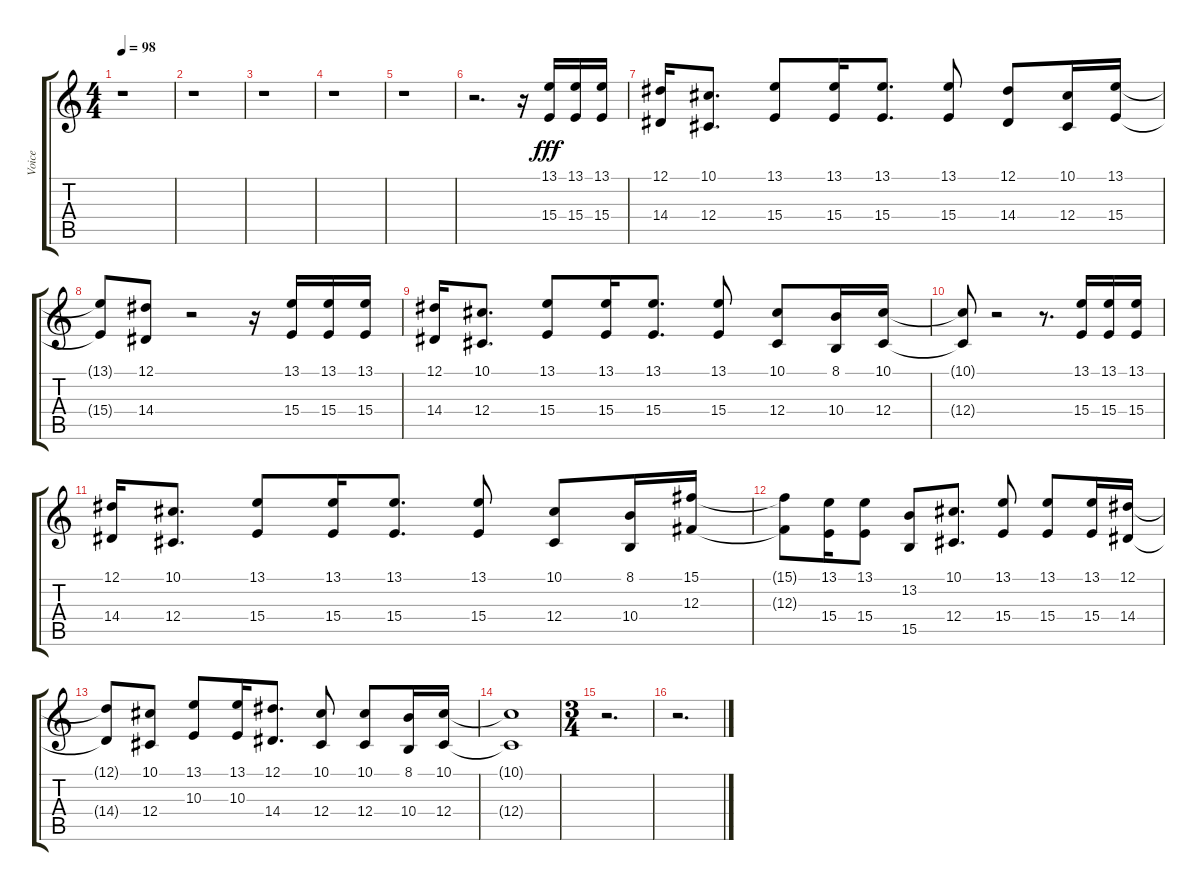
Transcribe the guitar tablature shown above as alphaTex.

\track ("Voice" "Voice") {instrument lead1square}
\staff {score tabs}
\tuning (Eb4 Bb3 Gb3 Db3 Ab2 Eb2) {hide}
\ts (4 4)
\tempo 98
\clef g2
\ks c
r.1{dy fff} |
r.1 |
r.1 |
r.1 |
r.1 |
r.2{d} r.16 (13.1 15.4).16 (13.1 15.4).16 (13.1 15.4).16 |
(12.1 14.4).16 (10.1 12.4).8{d} (13.1 15.4).8 (13.1 15.4).16 (13.1 15.4).8{d} (13.1 15.4).8 (12.1 14.4).8 (10.1 12.4).16 (13.1 15.4).16 |
(13.1{t} 15.4{t}).8 (12.1 14.4).8 r.2 r.16 (13.1 15.4).16 (13.1 15.4).16 (13.1 15.4).16 |
(12.1 14.4).16 (10.1 12.4).8{d} (13.1 15.4).8 (13.1 15.4).16 (13.1 15.4).8{d} (13.1 15.4).8 (10.1 12.4).8 (8.1 10.4).16 (10.1 12.4).16 |
(10.1{t} 12.4{t}).8 r.2 r.8{d} (13.1 15.4).16 (13.1 15.4).16 (13.1 15.4).16 |
(12.1 14.4).16 (10.1 12.4).8{d} (13.1 15.4).8 (13.1 15.4).16 (13.1 15.4).8{d} (13.1 15.4).8 (10.1 12.4).8 (8.1 10.4).16 (15.1 12.3).16 |
(15.1{t} 12.3{t}).8 (13.1 15.4).16 (13.1 15.4).8 (13.2 15.5).8 (10.1 12.4).8{d} (13.1 15.4).8 (13.1 15.4).8 (13.1 15.4).16 (12.1 14.4).16 |
(12.1{t} 14.4{t}).8 (10.1 12.4).8 (13.1 10.3).8 (13.1 10.3).16 (12.1 14.4).8{d} (10.1 12.4).8 (10.1 12.4).8 (8.1 10.4).16 (10.1 12.4).16 |
(10.1{t} 12.4{t}).1 |
\ts (3 4)
r.2{d} |
r.2{d}
